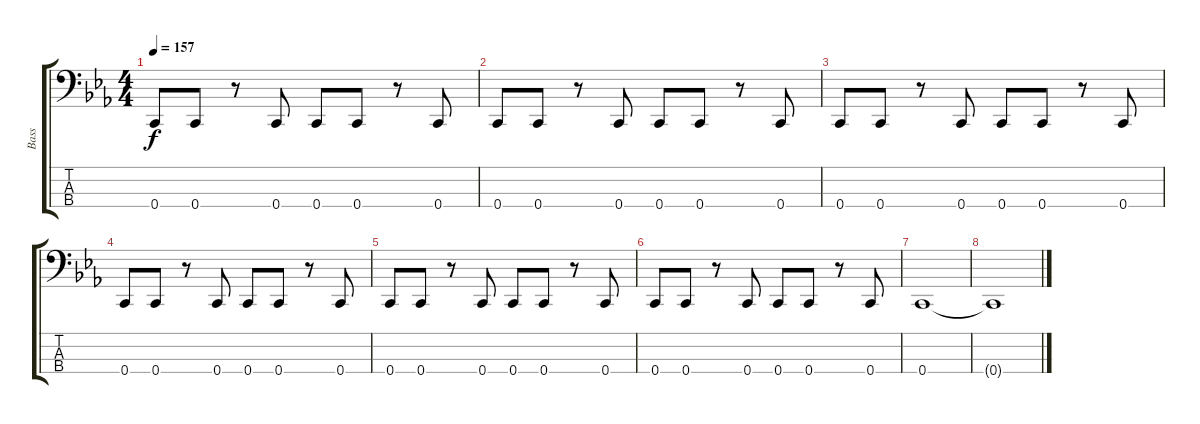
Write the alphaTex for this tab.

\track ("Bass" "Bass") {instrument electricbassfinger}
\staff {score tabs}
\tuning (G2 C2 G1 C1) {hide}
\ts (4 4)
\tempo 157
\clef f4
\ks cminor
0.4.8{dy f} 0.4.8 r.8 0.4.8 0.4.8 0.4.8 r.8 0.4.8 |
0.4.8 0.4.8 r.8 0.4.8 0.4.8 0.4.8 r.8 0.4.8 |
0.4.8 0.4.8 r.8 0.4.8 0.4.8 0.4.8 r.8 0.4.8 |
0.4.8 0.4.8 r.8 0.4.8 0.4.8 0.4.8 r.8 0.4.8 |
0.4.8 0.4.8 r.8 0.4.8 0.4.8 0.4.8 r.8 0.4.8 |
0.4.8 0.4.8 r.8 0.4.8 0.4.8 0.4.8 r.8 0.4.8 |
0.4.1 |
0.4{t}.1
